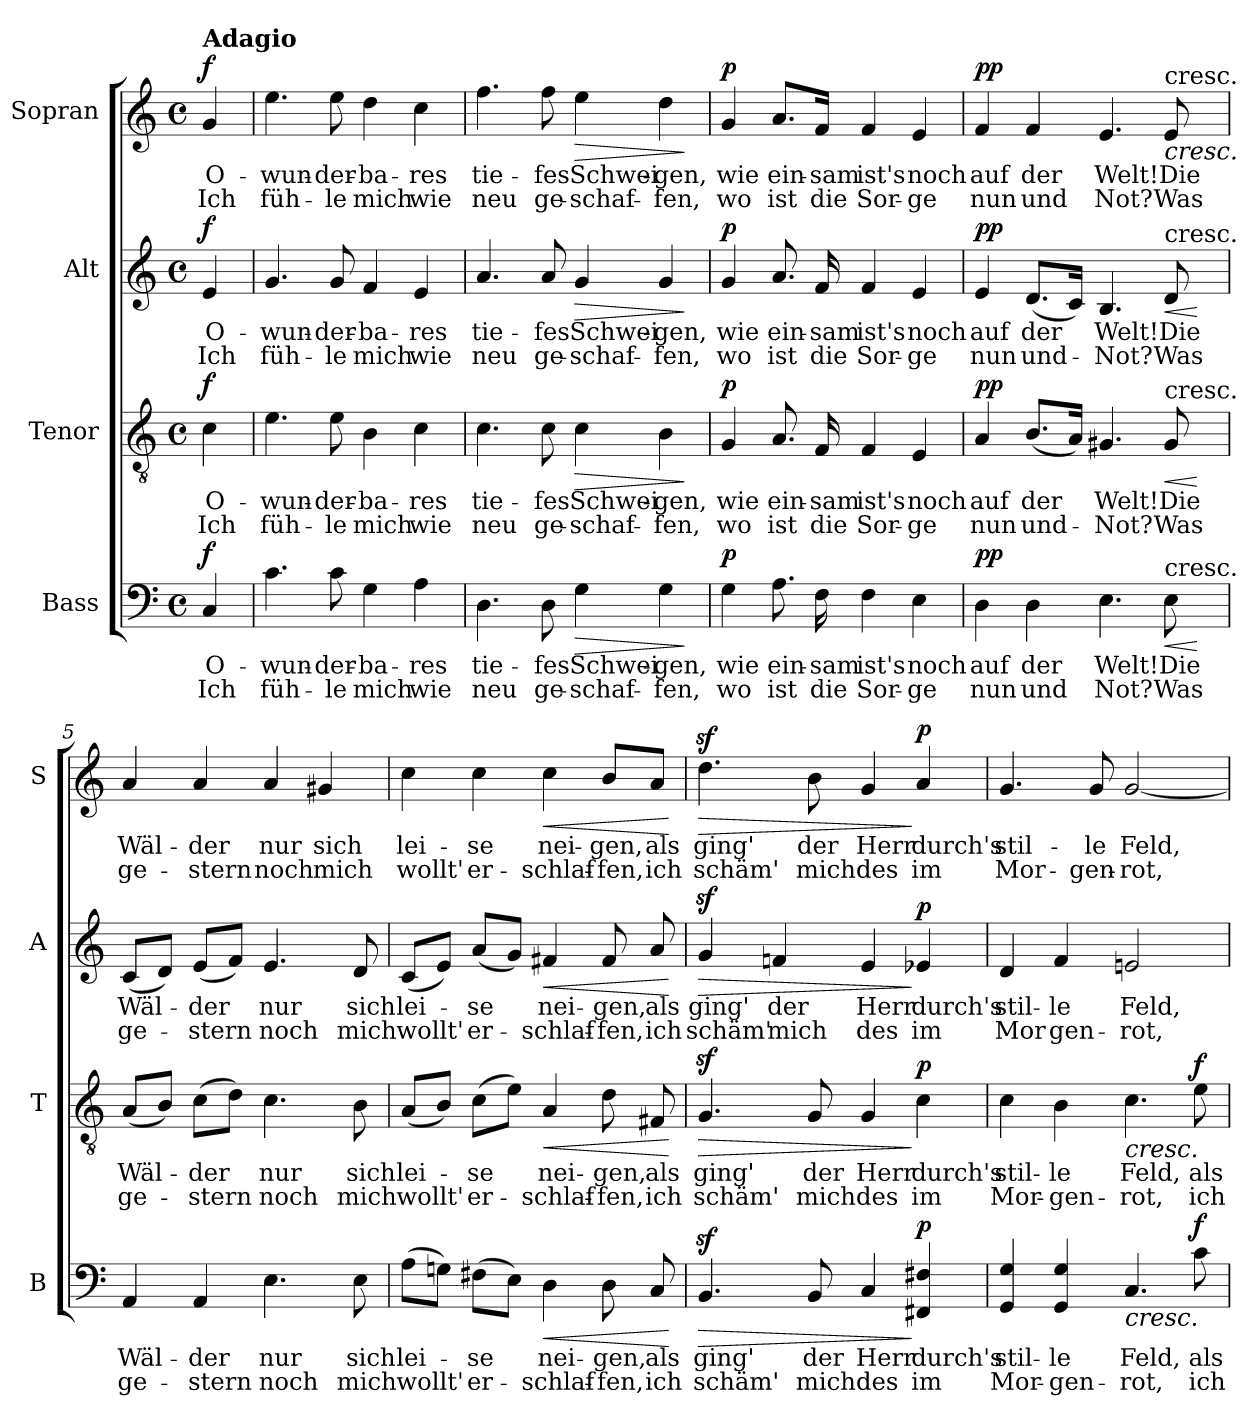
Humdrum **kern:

**kern	**text	**text	**dynam	**kern	**text	**text	**dynam	**kern	**text	**text	**dynam	**kern	**text	**text	**dynam
*part4	*part4	*part4	*part4	*part3	*part3	*part3	*part3	*part2	*part2	*part2	*part2	*part1	*part1	*part1	*part1
*staff4	*staff4	*staff4	*staff4	*staff3	*staff3	*staff3	*staff3	*staff2	*staff2	*staff2	*staff2	*staff1	*staff1	*staff1	*staff1
*I"Bass	*	*	*	*I"Tenor	*	*	*	*I"Alt	*	*	*	*I"Sopran	*	*	*
*I'B	*	*	*	*I'T	*	*	*	*I'A	*	*	*	*I'S	*	*	*
*clefF4	*	*	*	*clefGv2	*	*	*	*clefG2	*	*	*	*clefG2	*	*	*
*k[]	*	*	*	*k[]	*	*	*	*k[]	*	*	*	*k[]	*	*	*
*M4/4	*	*	*	*M4/4	*	*	*	*M4/4	*	*	*	*M4/4	*	*	*
*met(c)	*	*	*	*met(c)	*	*	*	*met(c)	*	*	*	*met(c)	*	*	*
*MM80	*	*	*	*MM80	*	*	*	*MM80	*	*	*	*MM80	*	*	*
=	=	=	=	=	=	=	=	=	=	=	=	=	=	=	=
!	!	!	!	!	!	!	!	!	!	!	!	!LO:TX:a:B:t=Adagio	!	!	!
!	!	!	!LO:DY:a	!	!	!	!LO:DY:a	!	!	!	!LO:DY:a	!	!	!	!LO:DY:a
4C/	O-	Ich	f	4c\	O-	Ich	f	4e/	O-	Ich	f	4g/	O-	Ich	f
=1	=1	=1	=1	=1	=1	=1	=1	=1	=1	=1	=1	=1	=1	=1	=1
4.c\	wun-	füh-	.	4.e\	wun-	füh-	.	4.g/	wun-	füh-	.	4.ee\	wun-	füh-	.
8c\	-der-	-le	.	8e\	-der-	-le	.	8g/	-der-	-le	.	8ee\	-der-	-le	.
4G\	-ba-	mich	.	4B\	-ba-	mich	.	4f/	-ba-	mich	.	4dd\	-ba-	mich	.
4A\	-res	wie	.	4c\	-res	wie	.	4e/	-res	wie	.	4cc\	-res	wie	.
=2	=2	=2	=2	=2	=2	=2	=2	=2	=2	=2	=2	=2	=2	=2	=2
4.D\	tie-	neu	.	4.c\	tie-	neu	.	4.a/	tie-	neu	.	4.ff\	tie-	neu	.
8D\	-fes	ge-	.	8c\	-fes	ge-	.	8a/	-fes	ge-	.	8ff\	-fes	ge-	.
!	!	!	!LO:HP:b	!	!	!	!LO:HP:b	!	!	!	!LO:HP:b	!	!	!	!LO:HP:b
4G\	Schwei-	-schaf-	>	4c\	Schwei-	-schaf-	>	4g/	Schwei-	-schaf-	>	4ee\	Schwei-	-schaf-	>
4G\	-gen,	-fen,	.	4B\	-gen,	-fen,	.	4g/	-gen,	-fen,	.	4dd\	-gen,	-fen,	.
.	.	.	]	.	.	.	]	.	.	.	]	.	.	.	]
=3	=3	=3	=3	=3	=3	=3	=3	=3	=3	=3	=3	=3	=3	=3	=3
!	!	!	!LO:DY:a	!	!	!	!LO:DY:a	!	!	!	!LO:DY:a	!	!	!	!LO:DY:a
4G\	wie	wo	p	4G/	wie	wo	p	4g/	wie	wo	p	4g/	wie	wo	p
8.A\	ein-	ist	.	8.A/	ein-	ist	.	8.a/	ein-	ist	.	8.a/L	ein-	ist	.
16F\	-sam	die	.	16F/	-sam	die	.	16f/	-sam	die	.	16f/Jk	-sam	die	.
4F\	ist's	Sor-	.	4F/	ist's	Sor-	.	4f/	ist's	Sor-	.	4f/	ist's	Sor-	.
4E\	noch	-ge	.	4E/	noch	-ge	.	4e/	noch	-ge	.	4e/	noch	-ge	.
!!LO:LB:g=z
=4	=4	=4	=4	=4	=4	=4	=4	=4	=4	=4	=4	=4	=4	=4	=4
!	!	!	!LO:DY:a	!	!	!	!LO:DY:a	!	!	!	!LO:DY:a	!	!	!	!LO:DY:a
4D\	auf	nun	pp	4A/	auf	nun	pp	4e/	auf	nun	pp	4f/	auf	nun	pp
4D\	der	und	.	(8.B/L	der	und-	.	(8.d/L	der	und-	.	4f/	der	und	.
.	.	.	.	16A/Jk)	.	.	.	16c/Jk)	.	.	.	.	.	.	.
4.E\	Welt!	Not?	.	4.G#X/	Welt!	-Not?	.	4.B/	Welt!	-Not?	.	4.e/	Welt!	Not?	.
!	!	!	!	!	!	!	!	!	!	!	!	!LO:TX:a:t=cresc.	!	!	!
!	!	!	!	!	!	!	!	!LO:TX:a:t=cresc.	!	!	!	!	!	!	!
!	!	!	!	!LO:TX:a:t=cresc.	!	!	!	!	!	!	!	!	!	!	!
!LO:TX:a:t=cresc.	!	!	!	!	!	!	!	!	!	!	!	!	!	!	!
!	!	!	!LO:HP:b	!	!	!	!LO:HP:b	!	!	!	!LO:HP:b	!	!	!	!LO:HP:b
8E\	Die	Was	<	8G#/	Die	Was	<	8d/	Die	Was	<	8e/	Die	Was	<
.	.	.	[	.	.	.	[	.	.	.	[	.	.	.	.
=5	=5	=5	=5	=5	=5	=5	=5	=5	=5	=5	=5	=5	=5	=5	=5
4AA/	Wäl-	ge-	.	(8A/L	Wäl-	ge-	.	(8c/L	Wäl-	ge-	.	4a/	Wäl-	ge-	.
.	.	.	.	8B/J)	.	.	.	8d/J)	.	.	.	.	.	.	.
4AA/	-der	-stern	.	(8c\L	-der	-stern	.	(8e/L	-der	-stern	.	4a/	-der	-stern	.
.	.	.	.	8d\J)	.	.	.	8f/J)	.	.	.	.	.	.	.
4.E\	nur	noch	.	4.c\	nur	noch	.	4.e/	nur	noch	.	4a/	nur	noch	.
.	.	.	.	.	.	.	.	.	.	.	.	4g#X/	sich	mich	.
8E\	sich	mich	.	8B\	sich	mich	.	8d/	sich	mich	.	.	.	.	.
=6	=6	=6	=6	=6	=6	=6	=6	=6	=6	=6	=6	=6	=6	=6	=6
(8A\L	lei-	wollt'	.	(8A/L	lei-	wollt'	.	(8c/L	lei-	wollt'	.	4cc\	lei-	wollt'	.
8Gn\J)	.	.	.	8B/J)	.	.	.	8e/J)	.	.	.	.	.	.	.
(8F#X\L	-se	er-	.	(8c\L	-se	er-	.	(8a/L	-se	er-	.	4cc\	-se	er-	.
8E\J)	.	.	.	8e\J)	.	.	.	8g/J)	.	.	.	.	.	.	.
!	!	!	!LO:HP:b	!	!	!	!LO:HP:b	!	!	!	!LO:HP:b	!	!	!	!LO:HP:b
4D\	nei-	-schlaf-	<	4A/	nei-	-schlaf-	<	4f#X/	nei-	-schlaf-	<	4cc\	nei-	-schlaf-	<
8D\	-gen,	-fen,	.	8d\	-gen,	-fen,	.	8f#/	-gen,	-fen,	.	8b/L	-gen,	-fen,	.
8C/	als	ich	.	8F#X/	als	ich	.	8a/	als	ich	.	8a/J	als	ich	.
.	.	.	[	.	.	.	[	.	.	.	[	.	.	.	[ [
=7	=7	=7	=7	=7	=7	=7	=7	=7	=7	=7	=7	=7	=7	=7	=7
!	!	!	!LO:HP:b	!	!	!	!LO:HP:b	!	!	!	!LO:HP:b	!	!	!	!LO:HP:b
4.BBz>/	ging'	schäm'	>	4.Gz>/	ging'	schäm'	>	4gz>/	ging'	schäm'	>	4.ddz>\	ging'	schäm'	>
.	.	.	.	.	.	.	.	4fn/	der	mich	.	.	.	.	.
8BB/	der	mich	.	8G/	der	mich	.	.	.	.	.	8b\	der	mich	.
4C/	Herr	des	.	4G/	Herr	des	.	4e/	Herr	des	.	4g/	Herr	des	.
!	!	!	!LO:DY:n=1:a	!	!	!	!LO:DY:n=1:a	!	!	!	!LO:DY:n=1:a	!	!	!	!LO:DY:n=1:a
4FF#X/ 4F#X/	durch's	im	] p	4c\	durch's	im	] p	4e-X/	durch's	im	] p	4a/	durch's	im	] p
!!LO:LB:g=z
=8	=8	=8	=8	=8	=8	=8	=8	=8	=8	=8	=8	=8	=8	=8	=8
4GG/ 4G/	stil-	Mor-	.	4c\	stil-	Mor-	.	4d/	stil-	Mor	.	4.g/	stil-	Mor-	.
4GG/ 4G/	-le	-gen-	.	4B\	-le	-gen-	.	4f/	-le	gen-	.	.	.	.	.
.	.	.	.	.	.	.	.	.	.	.	.	8g/	-le	-gen-	.
!	!	!	!LO:HP:b	!	!	!	!LO:HP:b	!	!	!	!	!	!	!	!
4.C/	Feld,	-rot,	<	4.c\	Feld,	-rot,	<	2en/	Feld,	-rot,	.	[2g/	Feld,	-rot,	.
!	!	!	!LO:DY:a	!	!	!	!LO:DY:a	!	!	!	!	!	!	!	!
8c\	als	ich	f	8e\	als	ich	f	.	.	.	.	.	.	.	.
.	.	.	[	.	.	.	[	.	.	.	.	.	.	.	.
=	=	=	=	=	=	=	=	=	=	=	=	=	=	=	=
*-	*-	*-	*-	*-	*-	*-	*-	*-	*-	*-	*-	*-	*-	*-	*-
